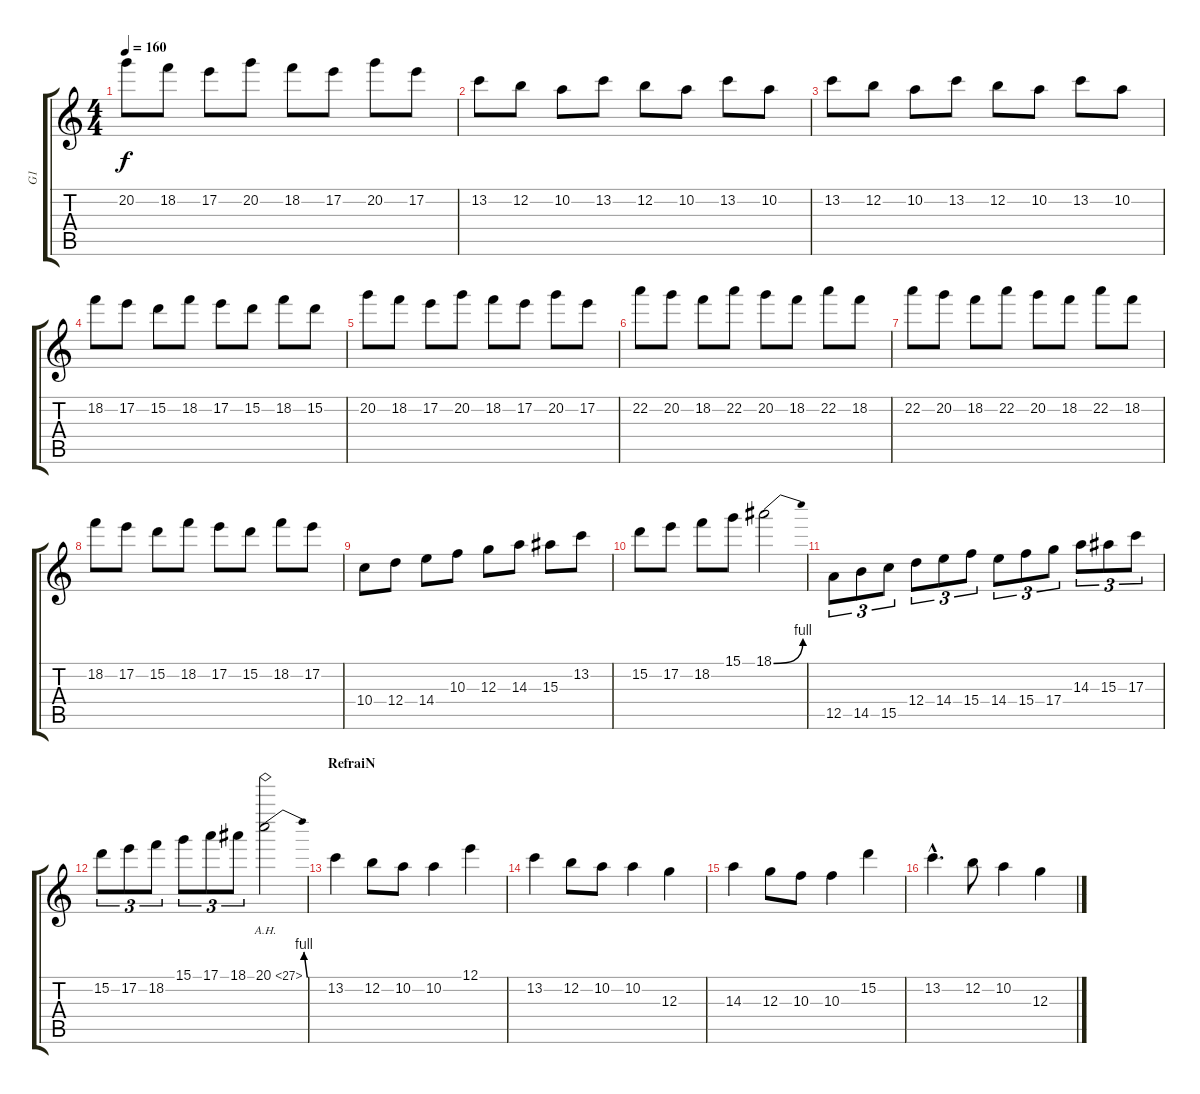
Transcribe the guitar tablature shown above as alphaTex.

\track ("G1" "G1") {instrument distortionguitar}
\staff {score tabs}
\tuning (E4 B3 G3 D3 A2 E2) {hide}
\ts (4 4)
\tempo 160
\clef g2
\ks c
20.2.8{dy f} 18.2.8 17.2.8 20.2.8 18.2.8 17.2.8 20.2.8 17.2.8 |
13.2.8 12.2.8 10.2.8 13.2.8 12.2.8 10.2.8 13.2.8 10.2.8 |
13.2.8 12.2.8 10.2.8 13.2.8 12.2.8 10.2.8 13.2.8 10.2.8 |
18.2.8 17.2.8 15.2.8 18.2.8 17.2.8 15.2.8 18.2.8 15.2.8 |
20.2.8 18.2.8 17.2.8 20.2.8 18.2.8 17.2.8 20.2.8 17.2.8 |
22.2.8 20.2.8 18.2.8 22.2.8 20.2.8 18.2.8 22.2.8 18.2.8 |
22.2.8 20.2.8 18.2.8 22.2.8 20.2.8 18.2.8 22.2.8 18.2.8 |
18.2.8 17.2.8 15.2.8 18.2.8 17.2.8 15.2.8 18.2.8 17.2.8 |
10.4.8{balance 6} 12.4.8 14.4.8 10.3.8 12.3.8 14.3.8 15.3.8 13.2.8 |
15.2.8 17.2.8 18.2.8 15.1.8 18.1{be (bend 0 0 60 4)}.2 |
12.5.8{tu (3 2)} 14.5.8{tu (3 2)} 15.5.8{tu (3 2)} 12.4.8{tu (3 2)} 14.4.8{tu (3 2)} 15.4.8{tu (3 2)} 14.4.8{tu (3 2)} 15.4.8{tu (3 2)} 17.4.8{tu (3 2)} 14.3.8{tu (3 2)} 15.3.8{tu (3 2)} 17.3.8{tu (3 2)} |
15.2.8{tu (3 2)} 17.2.8{tu (3 2)} 18.2.8{tu (3 2)} 15.1.8{tu (3 2)} 17.1.8{tu (3 2)} 18.1.8{tu (3 2)} 20.1{be (bend 0 0 60 4) ah 7}.2 |
\section ("" "RefraiN")
13.2.4{volume 15} 12.2.8 10.2.8 10.2.4 12.1.4 |
13.2.4 12.2.8 10.2.8 10.2.4 12.3.4 |
14.3.4 12.3.8 10.3.8 10.3.4 15.2.4 |
13.2{hac}.4{d} 12.2.8 10.2.4 12.3.4
